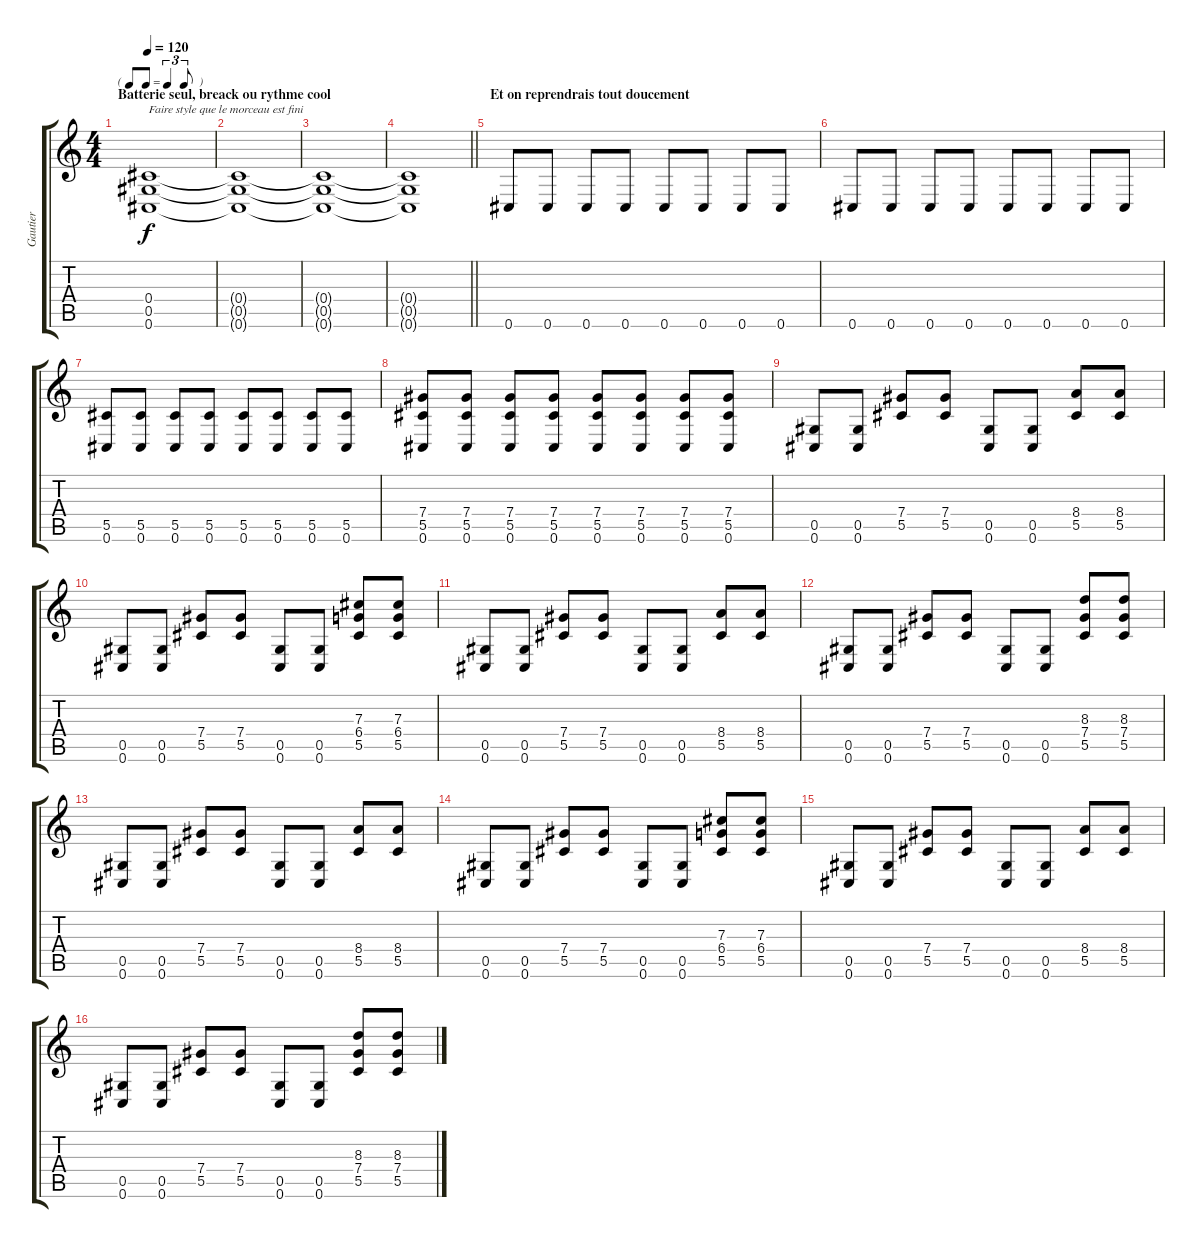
\track ("Gautier" "Gautier") {instrument overdrivenguitar}
\staff {score tabs}
\tuning (Eb4 Bb3 Gb3 Db3 Ab2 Db2) {hide}
\ts (4 4)
\tf triplet8th
\section ("" "Batterie seul, breack ou rythme cool")
\tempo 120
\clef g2
\ks c
(0.4 0.5 0.6).1{txt "Faire style que le morceau est fini" dy f} |
(0.4{t} 0.5{t} 0.6{t}).1 |
(0.4{t} 0.5{t} 0.6{t}).1 |
\barLineRight lightlight
(0.4{t} 0.5{t} 0.6{t}).1 |
\section ("" "Et on reprendrais tout doucement ")
0.6.8 0.6.8 0.6.8 0.6.8 0.6.8 0.6.8 0.6.8 0.6.8 |
0.6.8 0.6.8 0.6.8 0.6.8 0.6.8 0.6.8 0.6.8 0.6.8 |
(5.5 0.6).8 (5.5 0.6).8 (5.5 0.6).8 (5.5 0.6).8 (5.5 0.6).8 (5.5 0.6).8 (5.5 0.6).8 (5.5 0.6).8 |
(7.4 5.5 0.6).8 (7.4 5.5 0.6).8 (7.4 5.5 0.6).8 (7.4 5.5 0.6).8 (7.4 5.5 0.6).8 (7.4 5.5 0.6).8 (7.4 5.5 0.6).8 (7.4 5.5 0.6).8 |
(0.5 0.6).8 (0.5 0.6).8 (7.4 5.5).8 (7.4 5.5).8 (0.5 0.6).8 (0.5 0.6).8 (8.4 5.5).8 (8.4 5.5).8 |
(0.5 0.6).8 (0.5 0.6).8 (7.4 5.5).8 (7.4 5.5).8 (0.5 0.6).8 (0.5 0.6).8 (7.3 6.4 5.5).8 (7.3 6.4 5.5).8 |
(0.5 0.6).8 (0.5 0.6).8 (7.4 5.5).8 (7.4 5.5).8 (0.5 0.6).8 (0.5 0.6).8 (8.4 5.5).8 (8.4 5.5).8 |
(0.5 0.6).8 (0.5 0.6).8 (7.4 5.5).8 (7.4 5.5).8 (0.5 0.6).8 (0.5 0.6).8 (8.3 7.4 5.5).8 (8.3 7.4 5.5).8 |
(0.5 0.6).8 (0.5 0.6).8 (7.4 5.5).8 (7.4 5.5).8 (0.5 0.6).8 (0.5 0.6).8 (8.4 5.5).8 (8.4 5.5).8 |
(0.5 0.6).8 (0.5 0.6).8 (7.4 5.5).8 (7.4 5.5).8 (0.5 0.6).8 (0.5 0.6).8 (7.3 6.4 5.5).8 (7.3 6.4 5.5).8 |
(0.5 0.6).8 (0.5 0.6).8 (7.4 5.5).8 (7.4 5.5).8 (0.5 0.6).8 (0.5 0.6).8 (8.4 5.5).8 (8.4 5.5).8 |
(0.5 0.6).8 (0.5 0.6).8 (7.4 5.5).8 (7.4 5.5).8 (0.5 0.6).8 (0.5 0.6).8 (8.3 7.4 5.5).8 (8.3 7.4 5.5).8
